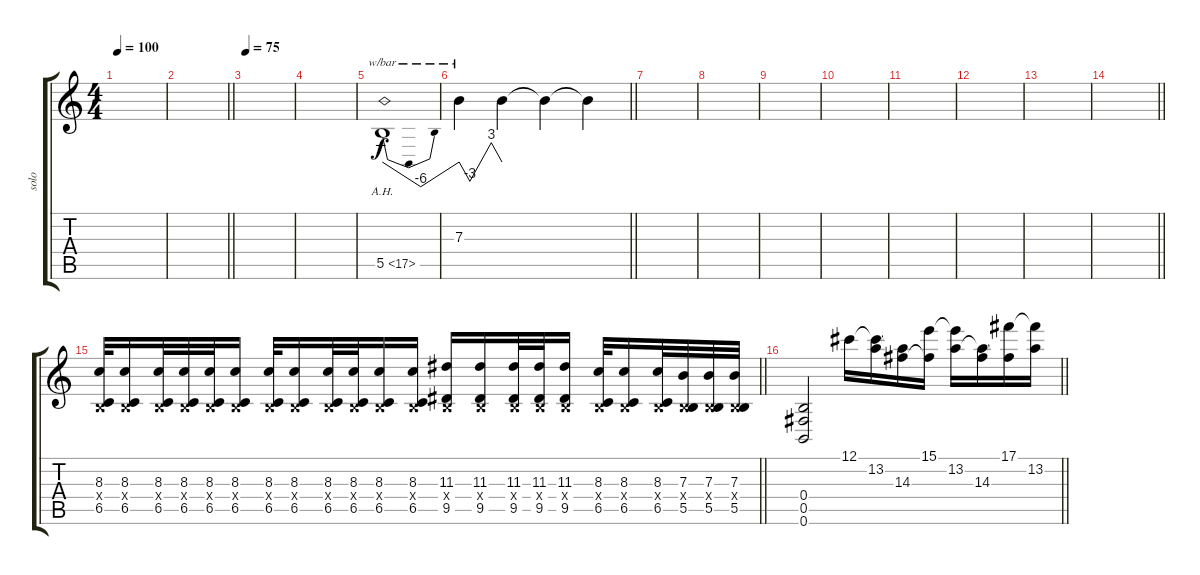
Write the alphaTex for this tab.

\track ("solo" "solo") {instrument distortionguitar}
\staff {score tabs}
\tuning (Db4 Ab3 E3 B2 Gb2 B1) {hide}
\ts (4 4)
\tempo 100
\clef g2
\ks c
|
\barLineRight lightlight
|
\section ("" "")
\tempo 75
|
|
5.5{ah 12}.1{tbe (dip default 0 0 15 -24 30 -24 60 0)} |
\barLineRight lightlight
7.3.4{tbe (custom default 0 0 15 -12 45 12 60 0)} 7.3{t}.4 7.3{t}.4 7.3{t}.4 |
\section ("" "")
|
|
|
|
|
|
|
\barLineRight lightlight
|
\section ("" "")
\barLineRight lightlight
(8.3 0.4{x} 6.5).32 (8.3 0.4{x} 6.5).16 (8.3 0.4{x} 6.5).32 (8.3 0.4{x} 6.5).32 (8.3 0.4{x} 6.5).32 (8.3 0.4{x} 6.5).16 (8.3 0.4{x} 6.5).32 (8.3 0.4{x} 6.5).16 (8.3 0.4{x} 6.5).32 (8.3 0.4{x} 6.5).32 (8.3 0.4{x} 6.5).16 (8.3 0.4{x} 6.5).16 (11.3 0.4{x} 9.5).16 (11.3 0.4{x} 9.5).16 (11.3 0.4{x} 9.5).32 (11.3 0.4{x} 9.5).32 (11.3 0.4{x} 9.5).16 (8.3 0.4{x} 6.5).32 (8.3 0.4{x} 6.5).16 (8.3 0.4{x} 6.5).32 (7.3 0.4{x} 5.5).32 (7.3 0.4{x} 5.5).32 (7.3 0.4{x} 5.5).32 |
\barLineRight lightlight
(0.4 0.5 0.6).2 12.1.16 (12.1{t} 13.2).16 (13.2{t} 14.3).16 (15.1 14.3{t}).16 (15.1{t} 13.2).16 (13.2{t} 14.3).16 (17.1 14.3{t}).16 (17.1{t} 13.2).16
